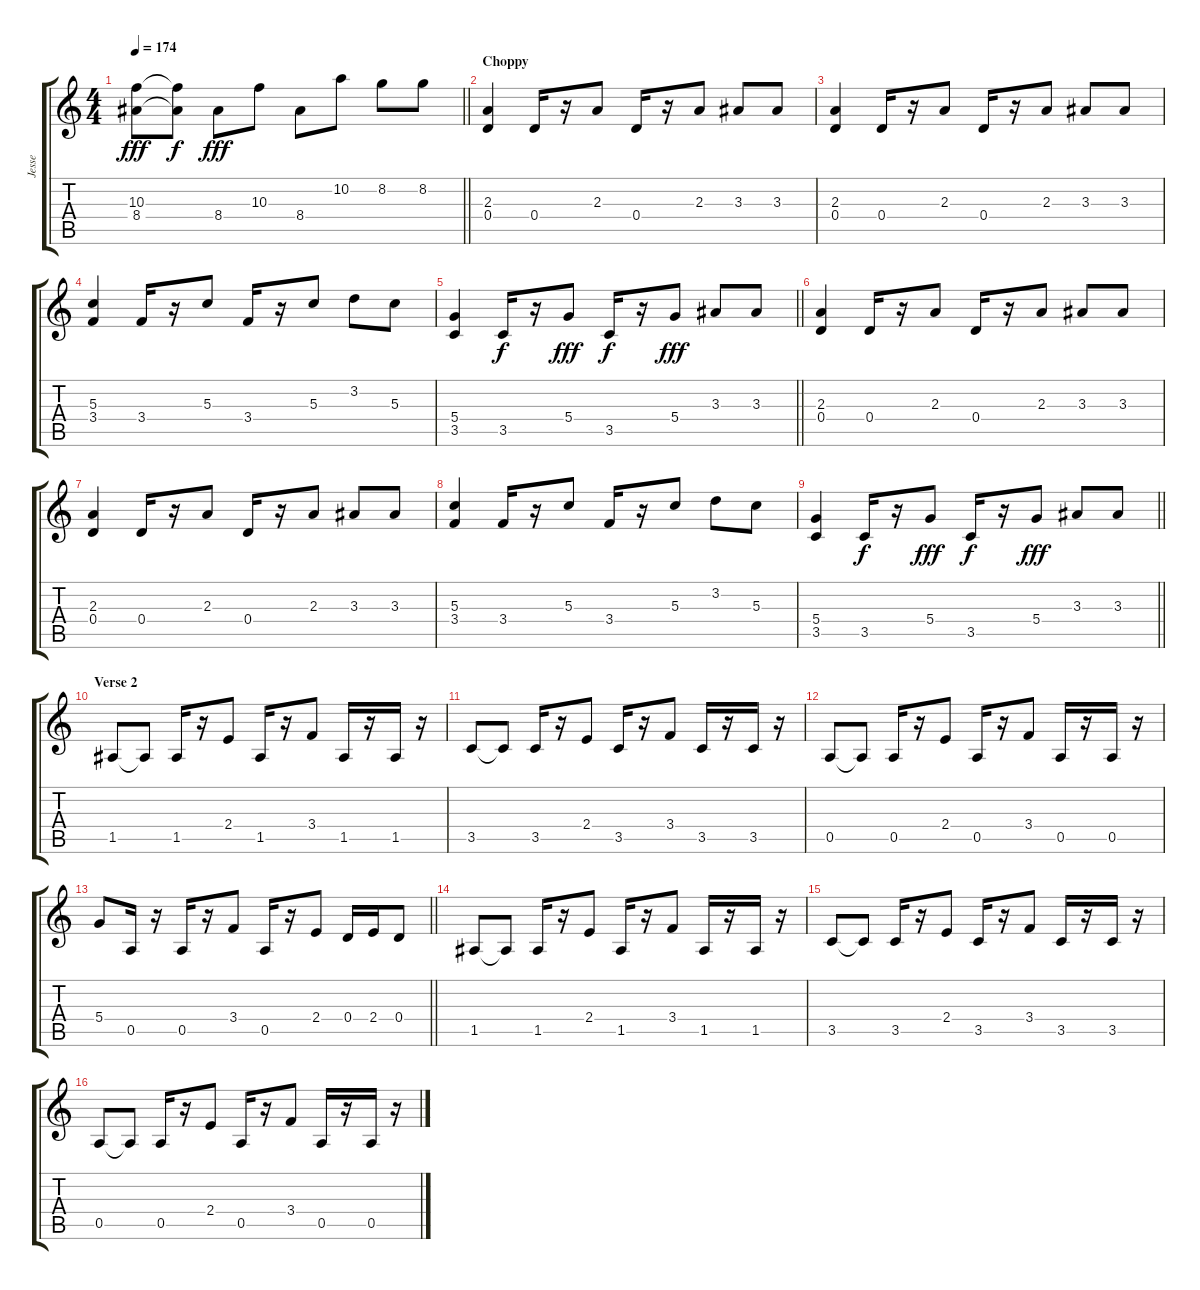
\track ("Jesse" "Jesse") {instrument distortionguitar}
\staff {score tabs}
\tuning (E4 B3 G3 D3 A2 D2) {hide}
\ts (4 4)
\tempo 174
\clef g2
\barLineRight lightlight
\ks c
(10.3 8.4).8{dy fff} (10.3{t} 8.4{t}).8{dy f} 8.4.8{dy fff} 10.3.8 8.4.8 10.2.8 8.2.8 8.2.8 |
\section ("" "Choppy")
(2.3 0.4).4 0.4.16 r.16 2.3.8 0.4.16 r.16 2.3.8 3.3.8 3.3.8 |
(2.3 0.4).4 0.4.16 r.16 2.3.8 0.4.16 r.16 2.3.8 3.3.8 3.3.8 |
(5.3 3.4).4 3.4.16 r.16 5.3.8 3.4.16 r.16 5.3.8 3.2.8 5.3.8 |
\barLineRight lightlight
(5.4 3.5).4 3.5.16{dy f} r.16 5.4.8{dy fff} 3.5.16{dy f} r.16 5.4.8{dy fff} 3.3.8 3.3.8 |
(2.3 0.4).4 0.4.16 r.16 2.3.8 0.4.16 r.16 2.3.8 3.3.8 3.3.8 |
(2.3 0.4).4 0.4.16 r.16 2.3.8 0.4.16 r.16 2.3.8 3.3.8 3.3.8 |
(5.3 3.4).4 3.4.16 r.16 5.3.8 3.4.16 r.16 5.3.8 3.2.8 5.3.8 |
\barLineRight lightlight
(5.4 3.5).4 3.5.16{dy f} r.16 5.4.8{dy fff} 3.5.16{dy f} r.16 5.4.8{dy fff} 3.3.8 3.3.8 |
\section ("" "Verse 2")
1.5.8 1.5{t}.8 1.5.16 r.16 2.4.8 1.5.16 r.16 3.4.8 1.5.16 r.16 1.5.16 r.16 |
3.5.8 3.5{t}.8 3.5.16 r.16 2.4.8 3.5.16 r.16 3.4.8 3.5.16 r.16 3.5.16 r.16 |
0.5.8 0.5{t}.8 0.5.16 r.16 2.4.8 0.5.16 r.16 3.4.8 0.5.16 r.16 0.5.16 r.16 |
\barLineRight lightlight
5.4.8 0.5.16 r.16 0.5.16 r.16 3.4.8 0.5.16 r.16 2.4.8 0.4.16 2.4.16 0.4.8 |
1.5.8 1.5{t}.8 1.5.16 r.16 2.4.8 1.5.16 r.16 3.4.8 1.5.16 r.16 1.5.16 r.16 |
3.5.8 3.5{t}.8 3.5.16 r.16 2.4.8 3.5.16 r.16 3.4.8 3.5.16 r.16 3.5.16 r.16 |
0.5.8 0.5{t}.8 0.5.16 r.16 2.4.8 0.5.16 r.16 3.4.8 0.5.16 r.16 0.5.16 r.16
